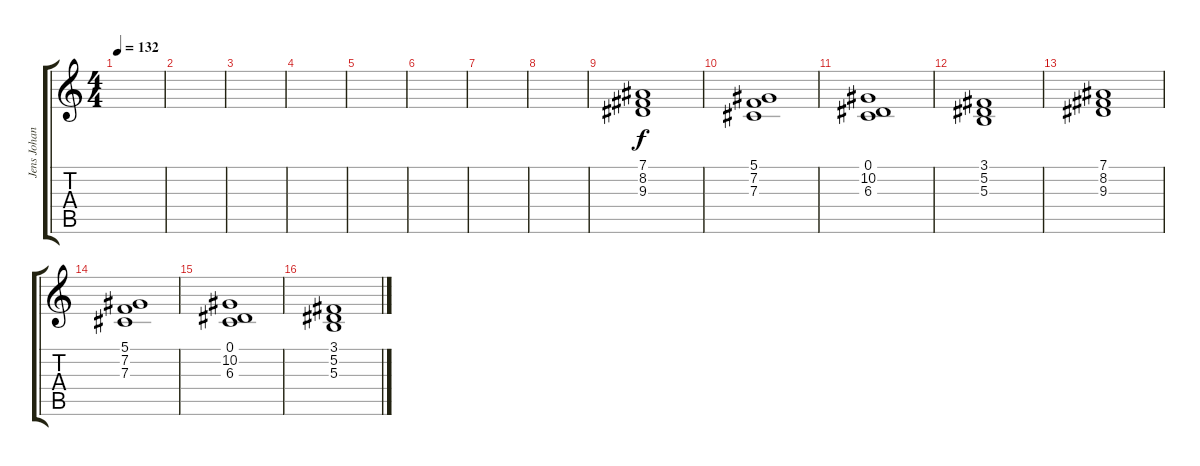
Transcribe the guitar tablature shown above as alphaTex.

\track ("Jens Johansson (Keyboard)" "Jens Johan") {instrument choiraahs}
\staff {score tabs}
\tuning (Eb4 Bb3 Gb3 Db3 Ab2 Eb2) {hide}
\ts (4 4)
\tempo 132
\clef g2
\ks c
|
|
|
|
|
|
|
|
(7.1 8.2 9.3).1 |
(5.1 7.2 7.3).1 |
(0.1 10.2 6.3).1 |
(3.1 5.2 5.3).1 |
(7.1 8.2 9.3).1 |
(5.1 7.2 7.3).1 |
(0.1 10.2 6.3).1 |
(3.1 5.2 5.3).1
